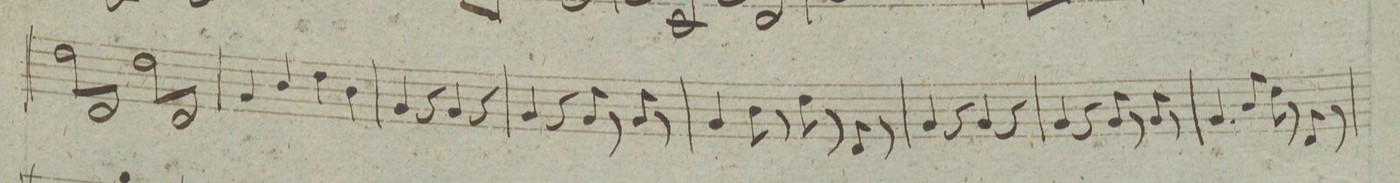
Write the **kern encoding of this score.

**kern	**dynam
*I"Baſso	*
*clefF4	*
*k[f#c#g#d#]	*
*met(c|)	*
*M2/2	*
8F#\L	.
8FF#\	.
8F#/	.
8FF#/J	.
8F#\L	.
8FF#\	.
8F#/	.
8FF#/J	.
*Xtremolo	*
=46	=46
4BB/	.
4D#/	.
4F#\	.
4D#\	.
=47	=47
4BB/	.
4r	.
4BB/	.
4r	.
=48	=48
4BB/	.
4r	.
8BB/	.
8r	.
8BB/	.
8r	.
=49	=49
4BB/	.
8D#\	.
8r	.
8F#\	.
8r	.
8FF#/	.
8r	.
=50	=50
4BB/	.
4r	.
4BB/	.
4r	.
=51	=51
4BB/	.
4r	.
8BB/	.
8r	.
8BB/	.
8r	.
=52	=52
4.BB/	.
8D#/	.
8F#\	.
8r	.
8FF#/	.
8r	.
=53	=53
*-	*-
